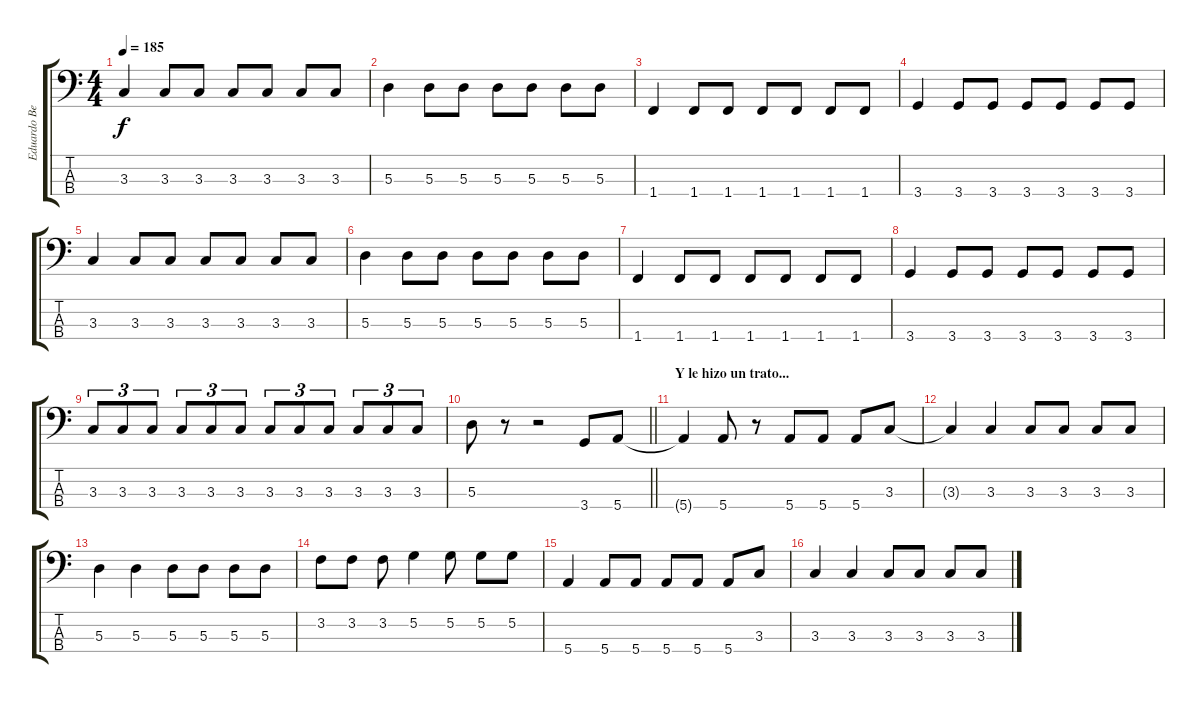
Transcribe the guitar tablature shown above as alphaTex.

\track ("Eduardo Beaumont 'Piñas' - Bajo" "Eduardo Be") {instrument electricbassfinger}
\staff {score tabs}
\tuning (G2 D2 A1 E1) {hide}
\ts (4 4)
\tempo 185
\clef f4
\ks c
3.3.4{dy f} 3.3.8 3.3.8 3.3.8 3.3.8 3.3.8 3.3.8 |
5.3.4 5.3.8 5.3.8 5.3.8 5.3.8 5.3.8 5.3.8 |
1.4.4 1.4.8 1.4.8 1.4.8 1.4.8 1.4.8 1.4.8 |
3.4.4 3.4.8 3.4.8 3.4.8 3.4.8 3.4.8 3.4.8 |
3.3.4 3.3.8 3.3.8 3.3.8 3.3.8 3.3.8 3.3.8 |
5.3.4 5.3.8 5.3.8 5.3.8 5.3.8 5.3.8 5.3.8 |
1.4.4 1.4.8 1.4.8 1.4.8 1.4.8 1.4.8 1.4.8 |
3.4.4 3.4.8 3.4.8 3.4.8 3.4.8 3.4.8 3.4.8 |
3.3.8{tu (3 2)} 3.3.8{tu (3 2)} 3.3.8{tu (3 2)} 3.3.8{tu (3 2)} 3.3.8{tu (3 2)} 3.3.8{tu (3 2)} 3.3.8{tu (3 2)} 3.3.8{tu (3 2)} 3.3.8{tu (3 2)} 3.3.8{tu (3 2)} 3.3.8{tu (3 2)} 3.3.8{tu (3 2)} |
\barLineRight lightlight
5.3.8 r.8 r.2 3.4.8 5.4.8 |
\section ("" "Y le hizo un trato...")
5.4{t}.4 5.4.8 r.8 5.4.8 5.4.8 5.4.8 3.3.8 |
3.3{t}.4 3.3.4 3.3.8 3.3.8 3.3.8 3.3.8 |
5.3.4 5.3.4 5.3.8 5.3.8 5.3.8 5.3.8 |
3.2.8 3.2.8 3.2.8 5.2.4 5.2.8 5.2.8 5.2.8 |
5.4.4 5.4.8 5.4.8 5.4.8 5.4.8 5.4.8 3.3.8 |
3.3.4 3.3.4 3.3.8 3.3.8 3.3.8 3.3.8
